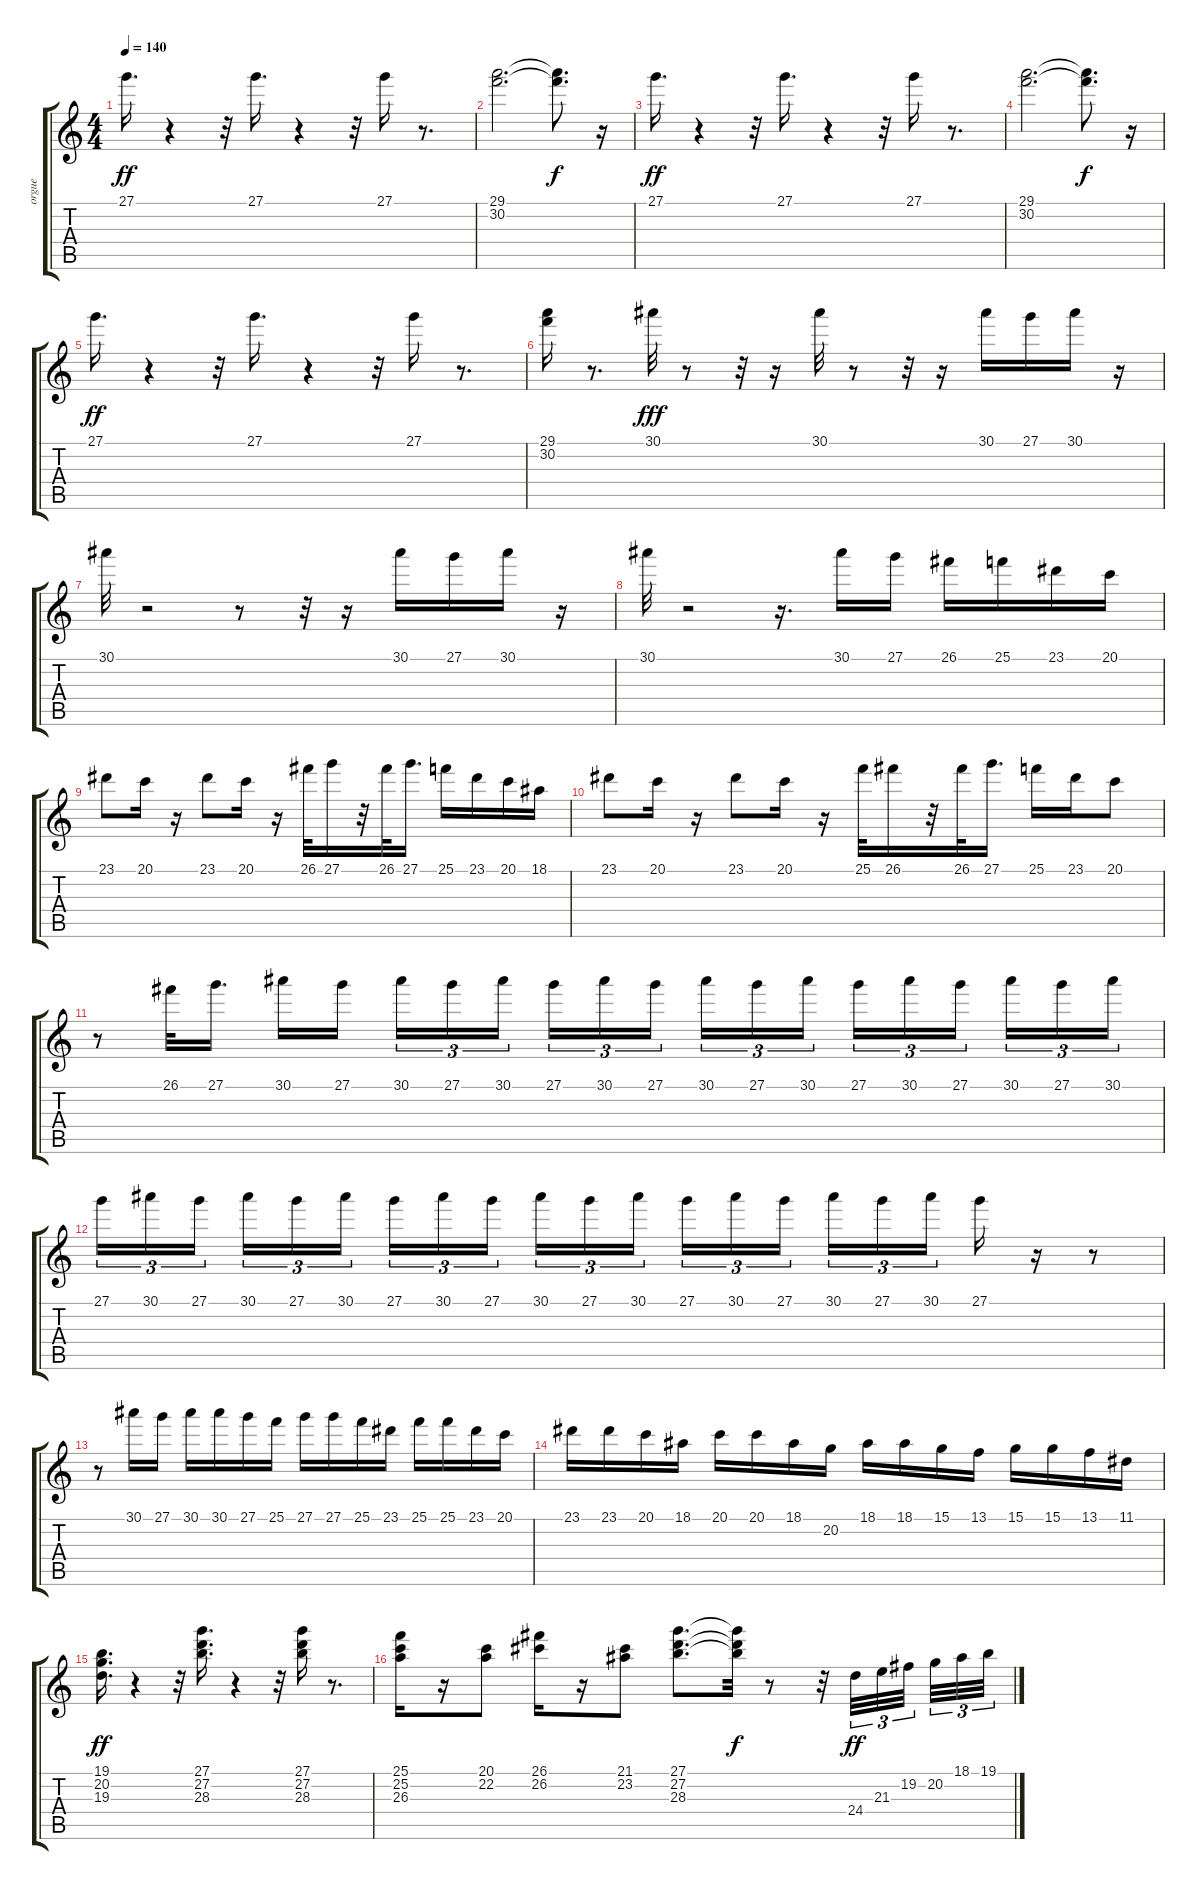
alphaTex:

\track ("orgue" "orgue") {instrument rockorgan}
\staff {score tabs}
\tuning (E4 B3 G3 D3 A2 E2) {hide}
\ts (4 4)
\tempo 140
\clef g2
\ks c
27.1.16{d dy ff} r.4 r.32 27.1.16{d} r.4 r.32 27.1.16 r.8{d} |
(29.1 30.2).2{d} (29.1{t} 30.2{t}).8{d dy f} r.16 |
27.1.16{d dy ff} r.4 r.32 27.1.16{d} r.4 r.32 27.1.16 r.8{d} |
(29.1 30.2).2{d} (29.1{t} 30.2{t}).8{d dy f} r.16 |
27.1.16{d dy ff} r.4 r.32 27.1.16{d} r.4 r.32 27.1.16 r.8{d} |
(29.1 30.2).16 r.8{d} 30.1.32{dy fff} r.8 r.32 r.16 30.1.32 r.8 r.32 r.16 30.1.16 27.1.16 30.1.16 r.16 |
30.1.32 r.2 r.8 r.32 r.16 30.1.16 27.1.16 30.1.16 r.16 |
30.1.32 r.2 r.16{d} 30.1.16 27.1.16 26.1.16 25.1.16 23.1.16 20.1.16 |
23.1.8 20.1.16 r.16 23.1.8 20.1.16 r.16 26.1.32 27.1.16 r.32 26.1.32 27.1.16{d} 25.1.16 23.1.16 20.1.16 18.1.16 |
23.1.8 20.1.16 r.16 23.1.8 20.1.16 r.16 25.1.32 26.1.16 r.32 26.1.32 27.1.16{d} 25.1.16 23.1.16 20.1.8 |
r.8 26.1.32 27.1.16{d} 30.1.16 27.1.16 30.1.16{tu (3 2)} 27.1.16{tu (3 2)} 30.1.16{tu (3 2)} 27.1.16{tu (3 2)} 30.1.16{tu (3 2)} 27.1.16{tu (3 2)} 30.1.16{tu (3 2)} 27.1.16{tu (3 2)} 30.1.16{tu (3 2)} 27.1.16{tu (3 2)} 30.1.16{tu (3 2)} 27.1.16{tu (3 2)} 30.1.16{tu (3 2)} 27.1.16{tu (3 2)} 30.1.16{tu (3 2)} |
27.1.16{tu (3 2)} 30.1.16{tu (3 2)} 27.1.16{tu (3 2)} 30.1.16{tu (3 2)} 27.1.16{tu (3 2)} 30.1.16{tu (3 2)} 27.1.16{tu (3 2)} 30.1.16{tu (3 2)} 27.1.16{tu (3 2)} 30.1.16{tu (3 2)} 27.1.16{tu (3 2)} 30.1.16{tu (3 2)} 27.1.16{tu (3 2)} 30.1.16{tu (3 2)} 27.1.16{tu (3 2)} 30.1.16{tu (3 2)} 27.1.16{tu (3 2)} 30.1.16{tu (3 2)} 27.1.16 r.16 r.8 |
r.8 30.1.16 27.1.16 30.1.16 30.1.16 27.1.16 25.1.16 27.1.16 27.1.16 25.1.16 23.1.16 25.1.16 25.1.16 23.1.16 20.1.16 |
23.1.16 23.1.16 20.1.16 18.1.16 20.1.16 20.1.16 18.1.16 20.2.16 18.1.16 18.1.16 15.1.16 13.1.16 15.1.16 15.1.16 13.1.16 11.1.16 |
(19.1 20.2 19.3).16{d dy ff} r.4 r.32 (27.1 27.2 28.3).16{d} r.4 r.32 (27.1 27.2 28.3).16 r.8{d} |
(25.1 25.2 26.3).16 r.16 (20.1 22.2).8 (26.1 26.2).16 r.16 (21.1 23.2).8 (27.1 27.2 28.3).8{d} (27.1{t} 27.2{t} 28.3{t}).32{dy f} r.8 r.32 24.4.32{tu (3 2) dy ff} 21.3.32{tu (3 2)} 19.2.32{tu (3 2)} 20.2.32{tu (3 2)} 18.1.32{tu (3 2)} 19.1.32{tu (3 2)}
